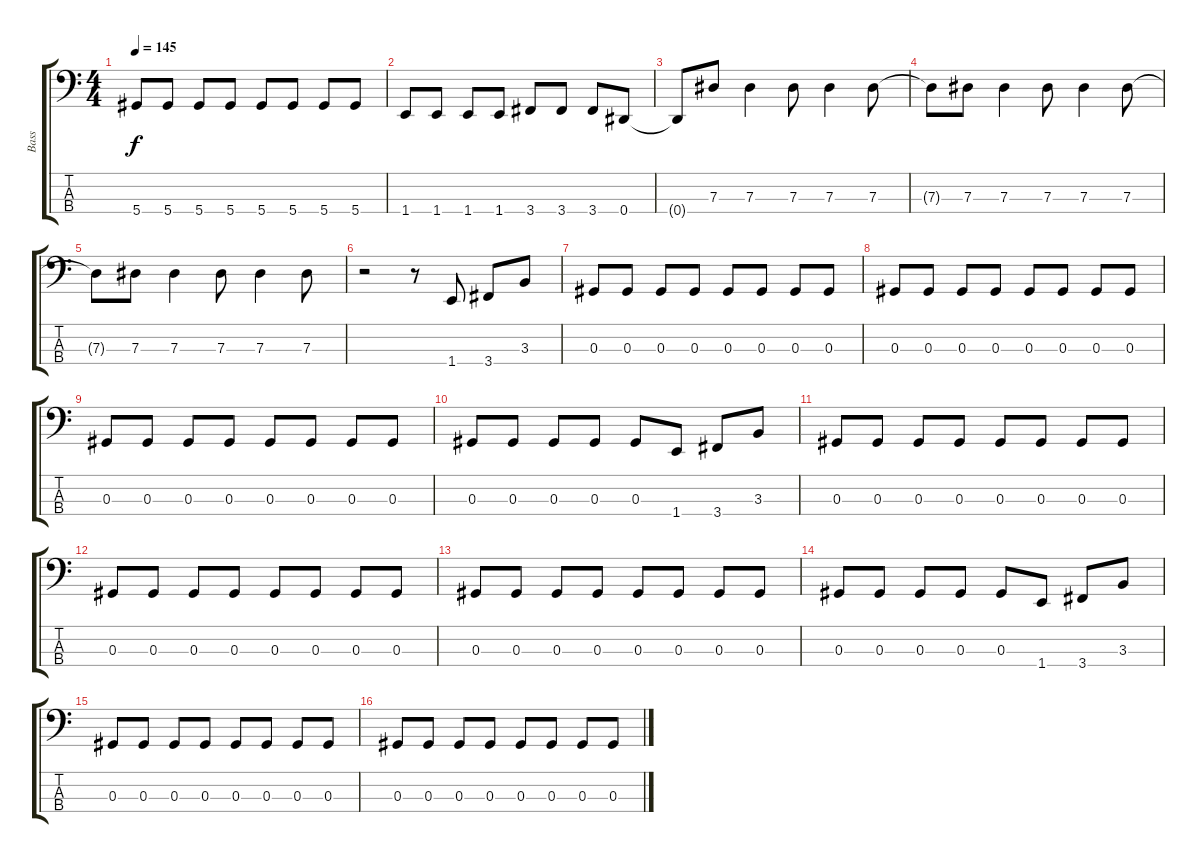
\track ("Bass" "Bass") {instrument electricbassfinger}
\staff {score tabs}
\tuning (Gb2 Db2 Ab1 Eb1) {hide}
\ts (4 4)
\tempo 145
\clef f4
\ks c
5.4.8{dy f} 5.4.8 5.4.8 5.4.8 5.4.8 5.4.8 5.4.8 5.4.8 |
1.4.8 1.4.8 1.4.8 1.4.8 3.4.8 3.4.8 3.4.8 0.4.8 |
0.4{t}.8 7.3.8 7.3.4 7.3.8 7.3.4 7.3.8 |
7.3{t}.8 7.3.8 7.3.4 7.3.8 7.3.4 7.3.8 |
7.3{t}.8 7.3.8 7.3.4 7.3.8 7.3.4 7.3.8 |
r.2 r.8 1.4.8 3.4.8 3.3.8 |
0.3.8 0.3.8 0.3.8 0.3.8 0.3.8 0.3.8 0.3.8 0.3.8 |
0.3.8 0.3.8 0.3.8 0.3.8 0.3.8 0.3.8 0.3.8 0.3.8 |
0.3.8 0.3.8 0.3.8 0.3.8 0.3.8 0.3.8 0.3.8 0.3.8 |
0.3.8 0.3.8 0.3.8 0.3.8 0.3.8 1.4.8 3.4.8 3.3.8 |
0.3.8 0.3.8 0.3.8 0.3.8 0.3.8 0.3.8 0.3.8 0.3.8 |
0.3.8 0.3.8 0.3.8 0.3.8 0.3.8 0.3.8 0.3.8 0.3.8 |
0.3.8 0.3.8 0.3.8 0.3.8 0.3.8 0.3.8 0.3.8 0.3.8 |
0.3.8 0.3.8 0.3.8 0.3.8 0.3.8 1.4.8 3.4.8 3.3.8 |
0.3.8 0.3.8 0.3.8 0.3.8 0.3.8 0.3.8 0.3.8 0.3.8 |
0.3.8 0.3.8 0.3.8 0.3.8 0.3.8 0.3.8 0.3.8 0.3.8
